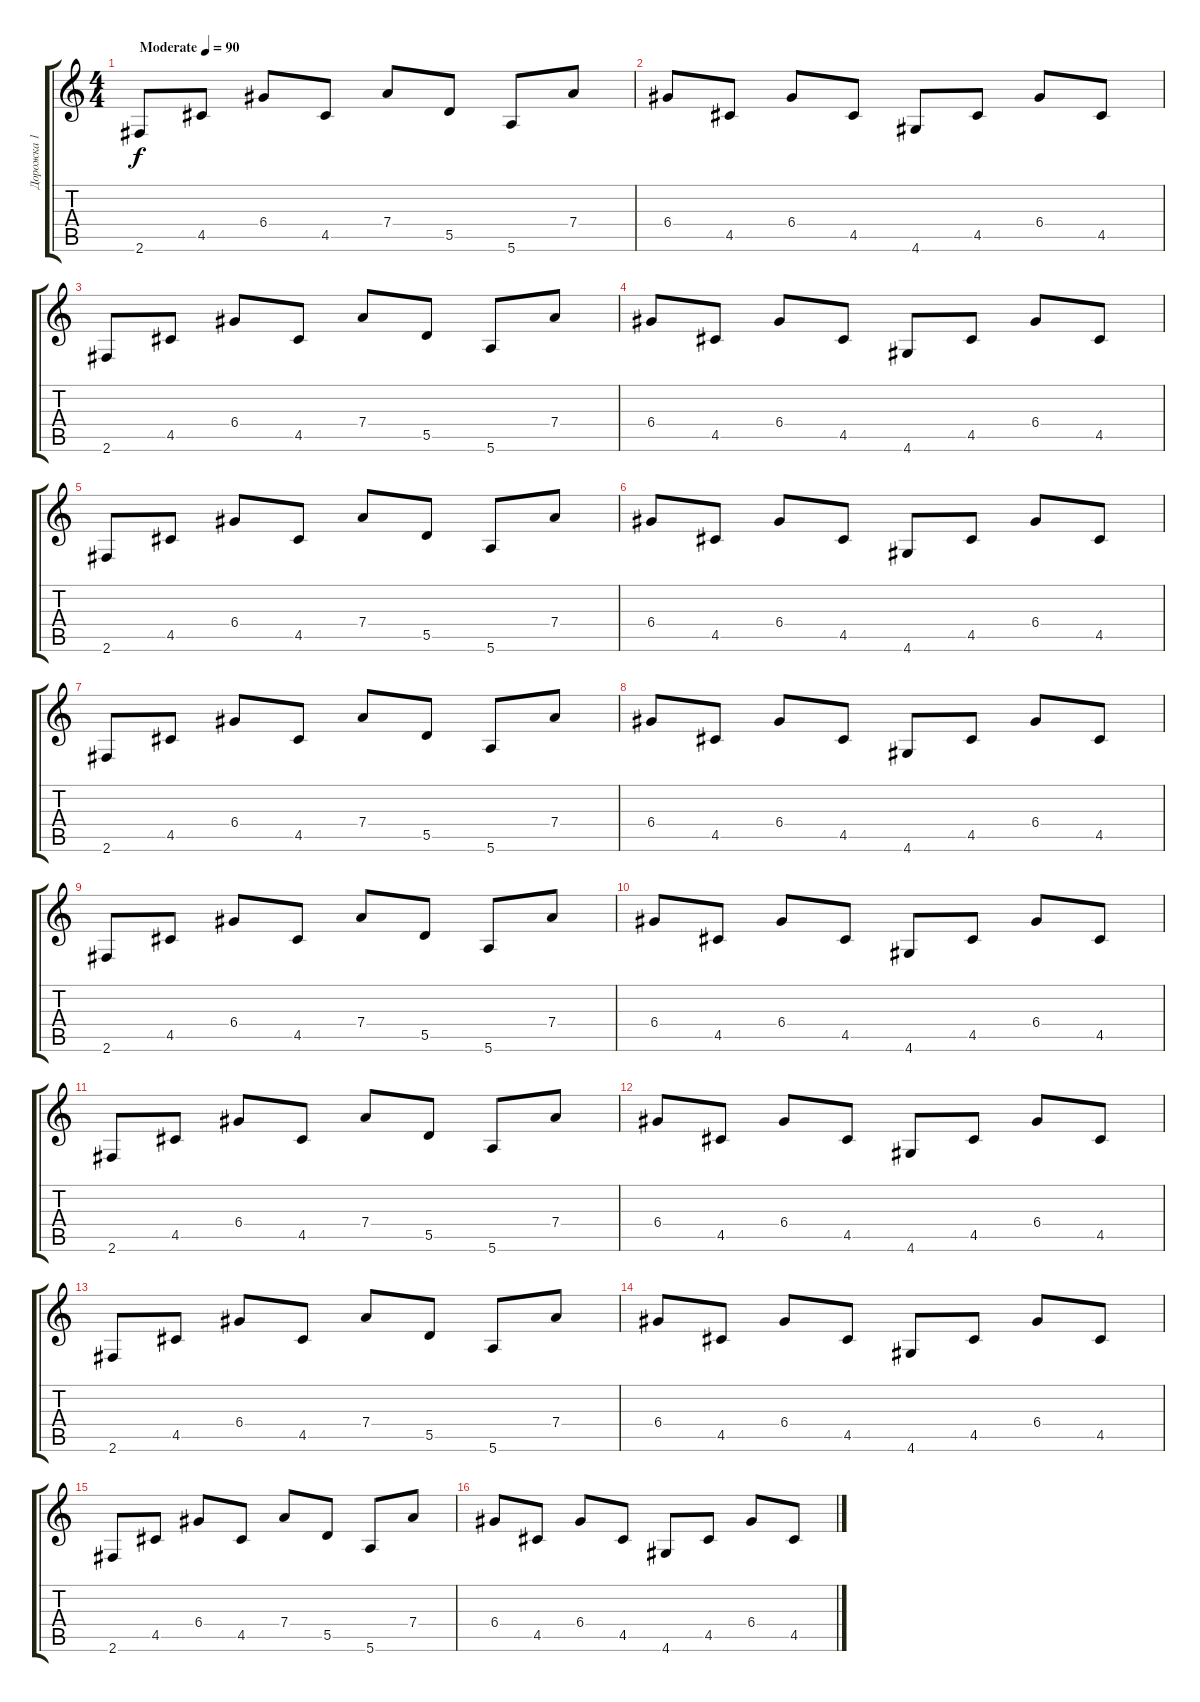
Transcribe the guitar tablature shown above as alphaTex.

\track ("Дорожка 1" "Дорожка 1") {instrument electricguitarclean}
\staff {score tabs}
\tuning (E4 B3 G3 D3 A2 E2) {hide}
\ts (4 4)
\tempo (90 "Moderate")
\clef g2
\ks c
2.6.8{dy f instrument electricguitarclean} 4.5.8 6.4.8 4.5.8 7.4.8 5.5.8 5.6.8 7.4.8 |
6.4.8 4.5.8 6.4.8 4.5.8 4.6.8 4.5.8 6.4.8 4.5.8 |
2.6.8 4.5.8 6.4.8 4.5.8 7.4.8 5.5.8 5.6.8 7.4.8 |
6.4.8 4.5.8 6.4.8 4.5.8 4.6.8 4.5.8 6.4.8 4.5.8 |
2.6.8 4.5.8 6.4.8 4.5.8 7.4.8 5.5.8 5.6.8 7.4.8 |
6.4.8 4.5.8 6.4.8 4.5.8 4.6.8 4.5.8 6.4.8 4.5.8 |
2.6.8 4.5.8 6.4.8 4.5.8 7.4.8 5.5.8 5.6.8 7.4.8 |
6.4.8 4.5.8 6.4.8 4.5.8 4.6.8 4.5.8 6.4.8 4.5.8 |
2.6.8 4.5.8 6.4.8 4.5.8 7.4.8 5.5.8 5.6.8 7.4.8 |
6.4.8 4.5.8 6.4.8 4.5.8 4.6.8 4.5.8 6.4.8 4.5.8 |
2.6.8 4.5.8 6.4.8 4.5.8 7.4.8 5.5.8 5.6.8 7.4.8 |
6.4.8 4.5.8 6.4.8 4.5.8 4.6.8 4.5.8 6.4.8 4.5.8 |
2.6.8 4.5.8 6.4.8 4.5.8 7.4.8 5.5.8 5.6.8 7.4.8 |
6.4.8 4.5.8 6.4.8 4.5.8 4.6.8 4.5.8 6.4.8 4.5.8 |
2.6.8 4.5.8 6.4.8 4.5.8 7.4.8 5.5.8 5.6.8 7.4.8 |
6.4.8 4.5.8 6.4.8 4.5.8 4.6.8 4.5.8 6.4.8 4.5.8
